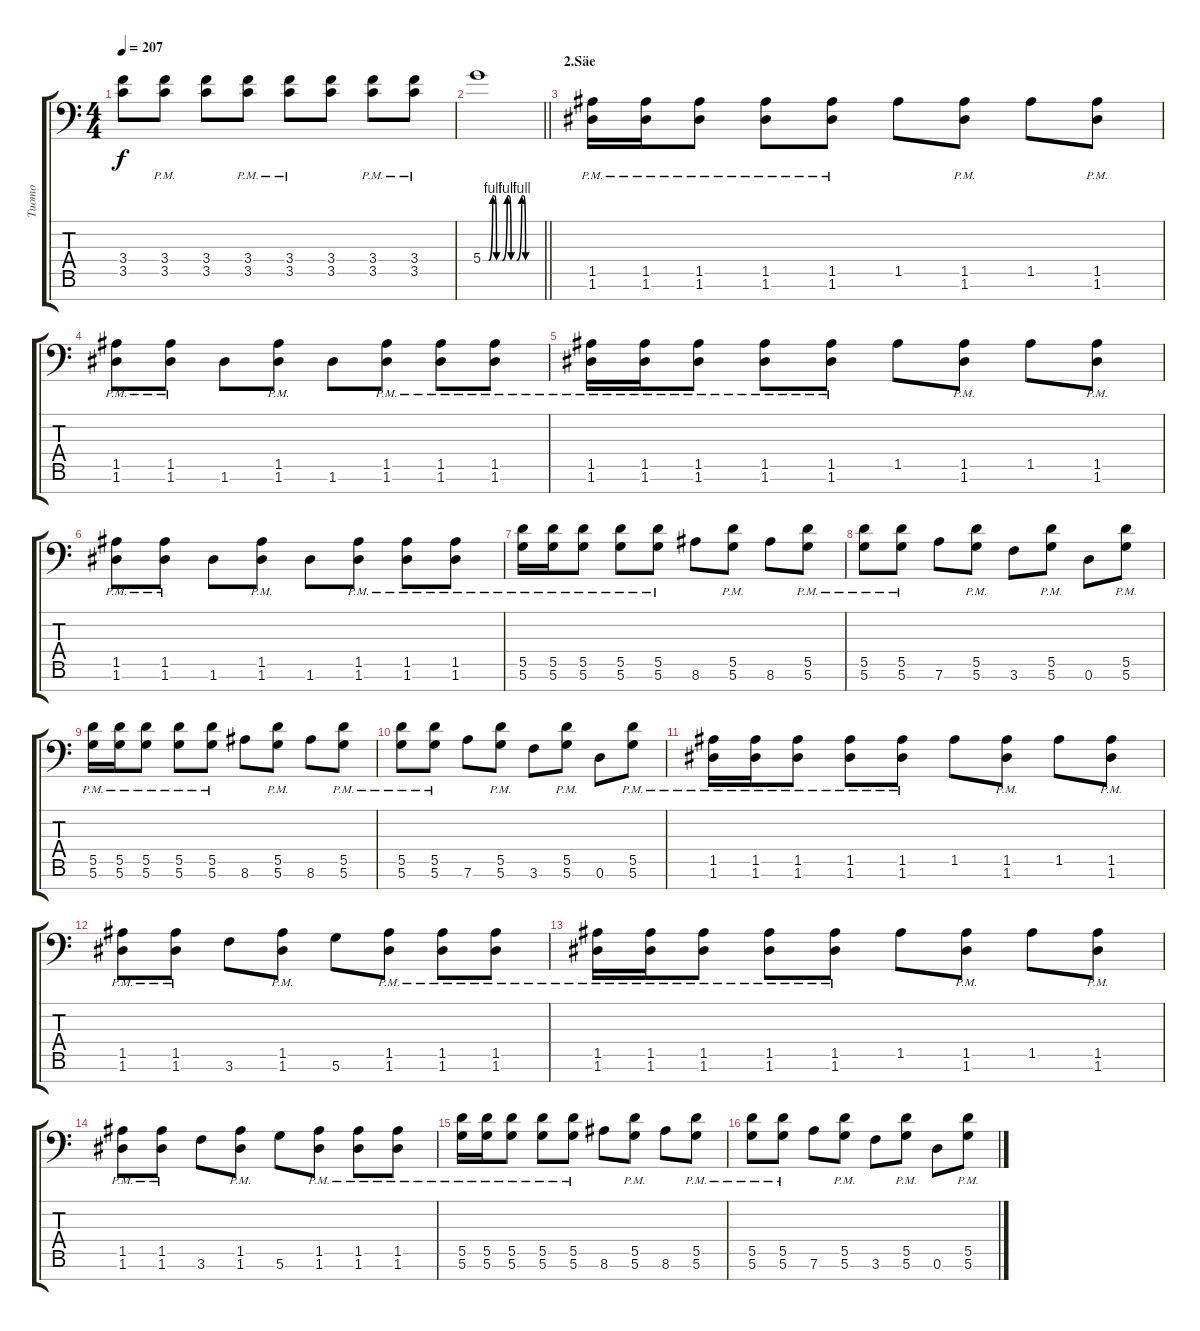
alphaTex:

\track ("Tuomo" "Tuomo") {instrument distortionguitar}
\staff {score tabs}
\tuning (E4 B3 G3 D3 A2 D2 A1) {hide}
\ts (4 4)
\tempo 207
\clef f4
\ks c
(3.4 3.5).8{dy f} (3.4{pm} 3.5{pm}).8 (3.4 3.5).8 (3.4{pm} 3.5{pm}).8 (3.4{pm} 3.5{pm}).8 (3.4 3.5).8 (3.4{pm} 3.5{pm}).8 (3.4{pm} 3.5{pm}).8 |
\barLineRight lightlight
5.4{be (custom 0 0 6 0 10 4 12 4 14 0 20 0 25 4 27 4 29 0 35 0 40 4 42 4 44 0 60 0)}.1{instrument guitarharmonics} |
\section ("" "2.Säe")
(1.5{pm} 1.6{pm}).16{instrument distortionguitar} (1.5{pm} 1.6{pm}).16 (1.5{pm} 1.6{pm}).8 (1.5{pm} 1.6{pm}).8 (1.5{pm} 1.6{pm}).8 1.5.8 (1.5{pm} 1.6{pm}).8 1.5.8 (1.5{pm} 1.6{pm}).8 |
(1.5{pm} 1.6{pm}).8 (1.5{pm} 1.6{pm}).8 1.6.8 (1.5{pm} 1.6{pm}).8 1.6.8 (1.5{pm} 1.6{pm}).8 (1.5{pm} 1.6{pm}).8 (1.5{pm} 1.6{pm}).8 |
(1.5{pm} 1.6{pm}).16 (1.5{pm} 1.6{pm}).16 (1.5{pm} 1.6{pm}).8 (1.5{pm} 1.6{pm}).8 (1.5{pm} 1.6{pm}).8 1.5.8 (1.5{pm} 1.6{pm}).8 1.5.8 (1.5{pm} 1.6{pm}).8 |
(1.5{pm} 1.6{pm}).8 (1.5{pm} 1.6{pm}).8 1.6.8 (1.5{pm} 1.6{pm}).8 1.6.8 (1.5{pm} 1.6{pm}).8 (1.5{pm} 1.6{pm}).8 (1.5{pm} 1.6{pm}).8 |
(5.5{pm} 5.6{pm}).16 (5.5{pm} 5.6{pm}).16 (5.5{pm} 5.6{pm}).8 (5.5{pm} 5.6{pm}).8 (5.5{pm} 5.6{pm}).8 8.6.8 (5.5{pm} 5.6{pm}).8 8.6.8 (5.5{pm} 5.6{pm}).8 |
(5.5{pm} 5.6{pm}).8 (5.5{pm} 5.6{pm}).8 7.6.8 (5.5{pm} 5.6{pm}).8 3.6.8 (5.5{pm} 5.6{pm}).8 0.6.8 (5.5{pm} 5.6{pm}).8 |
(5.5{pm} 5.6{pm}).16 (5.5{pm} 5.6{pm}).16 (5.5{pm} 5.6{pm}).8 (5.5{pm} 5.6{pm}).8 (5.5{pm} 5.6{pm}).8 8.6.8 (5.5{pm} 5.6{pm}).8 8.6.8 (5.5{pm} 5.6{pm}).8 |
(5.5{pm} 5.6{pm}).8 (5.5{pm} 5.6{pm}).8 7.6.8 (5.5{pm} 5.6{pm}).8 3.6.8 (5.5{pm} 5.6{pm}).8 0.6.8 (5.5{pm} 5.6{pm}).8 |
(1.5{pm} 1.6{pm}).16 (1.5{pm} 1.6{pm}).16 (1.5{pm} 1.6{pm}).8 (1.5{pm} 1.6{pm}).8 (1.5{pm} 1.6{pm}).8 1.5.8 (1.5{pm} 1.6{pm}).8 1.5.8 (1.5{pm} 1.6{pm}).8 |
(1.5{pm} 1.6{pm}).8 (1.5{pm} 1.6{pm}).8 3.6.8 (1.5{pm} 1.6{pm}).8 5.6.8 (1.5{pm} 1.6{pm}).8 (1.5{pm} 1.6{pm}).8 (1.5{pm} 1.6{pm}).8 |
(1.5{pm} 1.6{pm}).16 (1.5{pm} 1.6{pm}).16 (1.5{pm} 1.6{pm}).8 (1.5{pm} 1.6{pm}).8 (1.5{pm} 1.6{pm}).8 1.5.8 (1.5{pm} 1.6{pm}).8 1.5.8 (1.5{pm} 1.6{pm}).8 |
(1.5{pm} 1.6{pm}).8 (1.5{pm} 1.6{pm}).8 3.6.8 (1.5{pm} 1.6{pm}).8 5.6.8 (1.5{pm} 1.6{pm}).8 (1.5{pm} 1.6{pm}).8 (1.5{pm} 1.6{pm}).8 |
(5.5{pm} 5.6{pm}).16 (5.5{pm} 5.6{pm}).16 (5.5{pm} 5.6{pm}).8 (5.5{pm} 5.6{pm}).8 (5.5{pm} 5.6{pm}).8 8.6.8 (5.5{pm} 5.6{pm}).8 8.6.8 (5.5{pm} 5.6{pm}).8 |
(5.5{pm} 5.6{pm}).8 (5.5{pm} 5.6{pm}).8 7.6.8 (5.5{pm} 5.6{pm}).8 3.6.8 (5.5{pm} 5.6{pm}).8 0.6.8 (5.5{pm} 5.6{pm}).8
